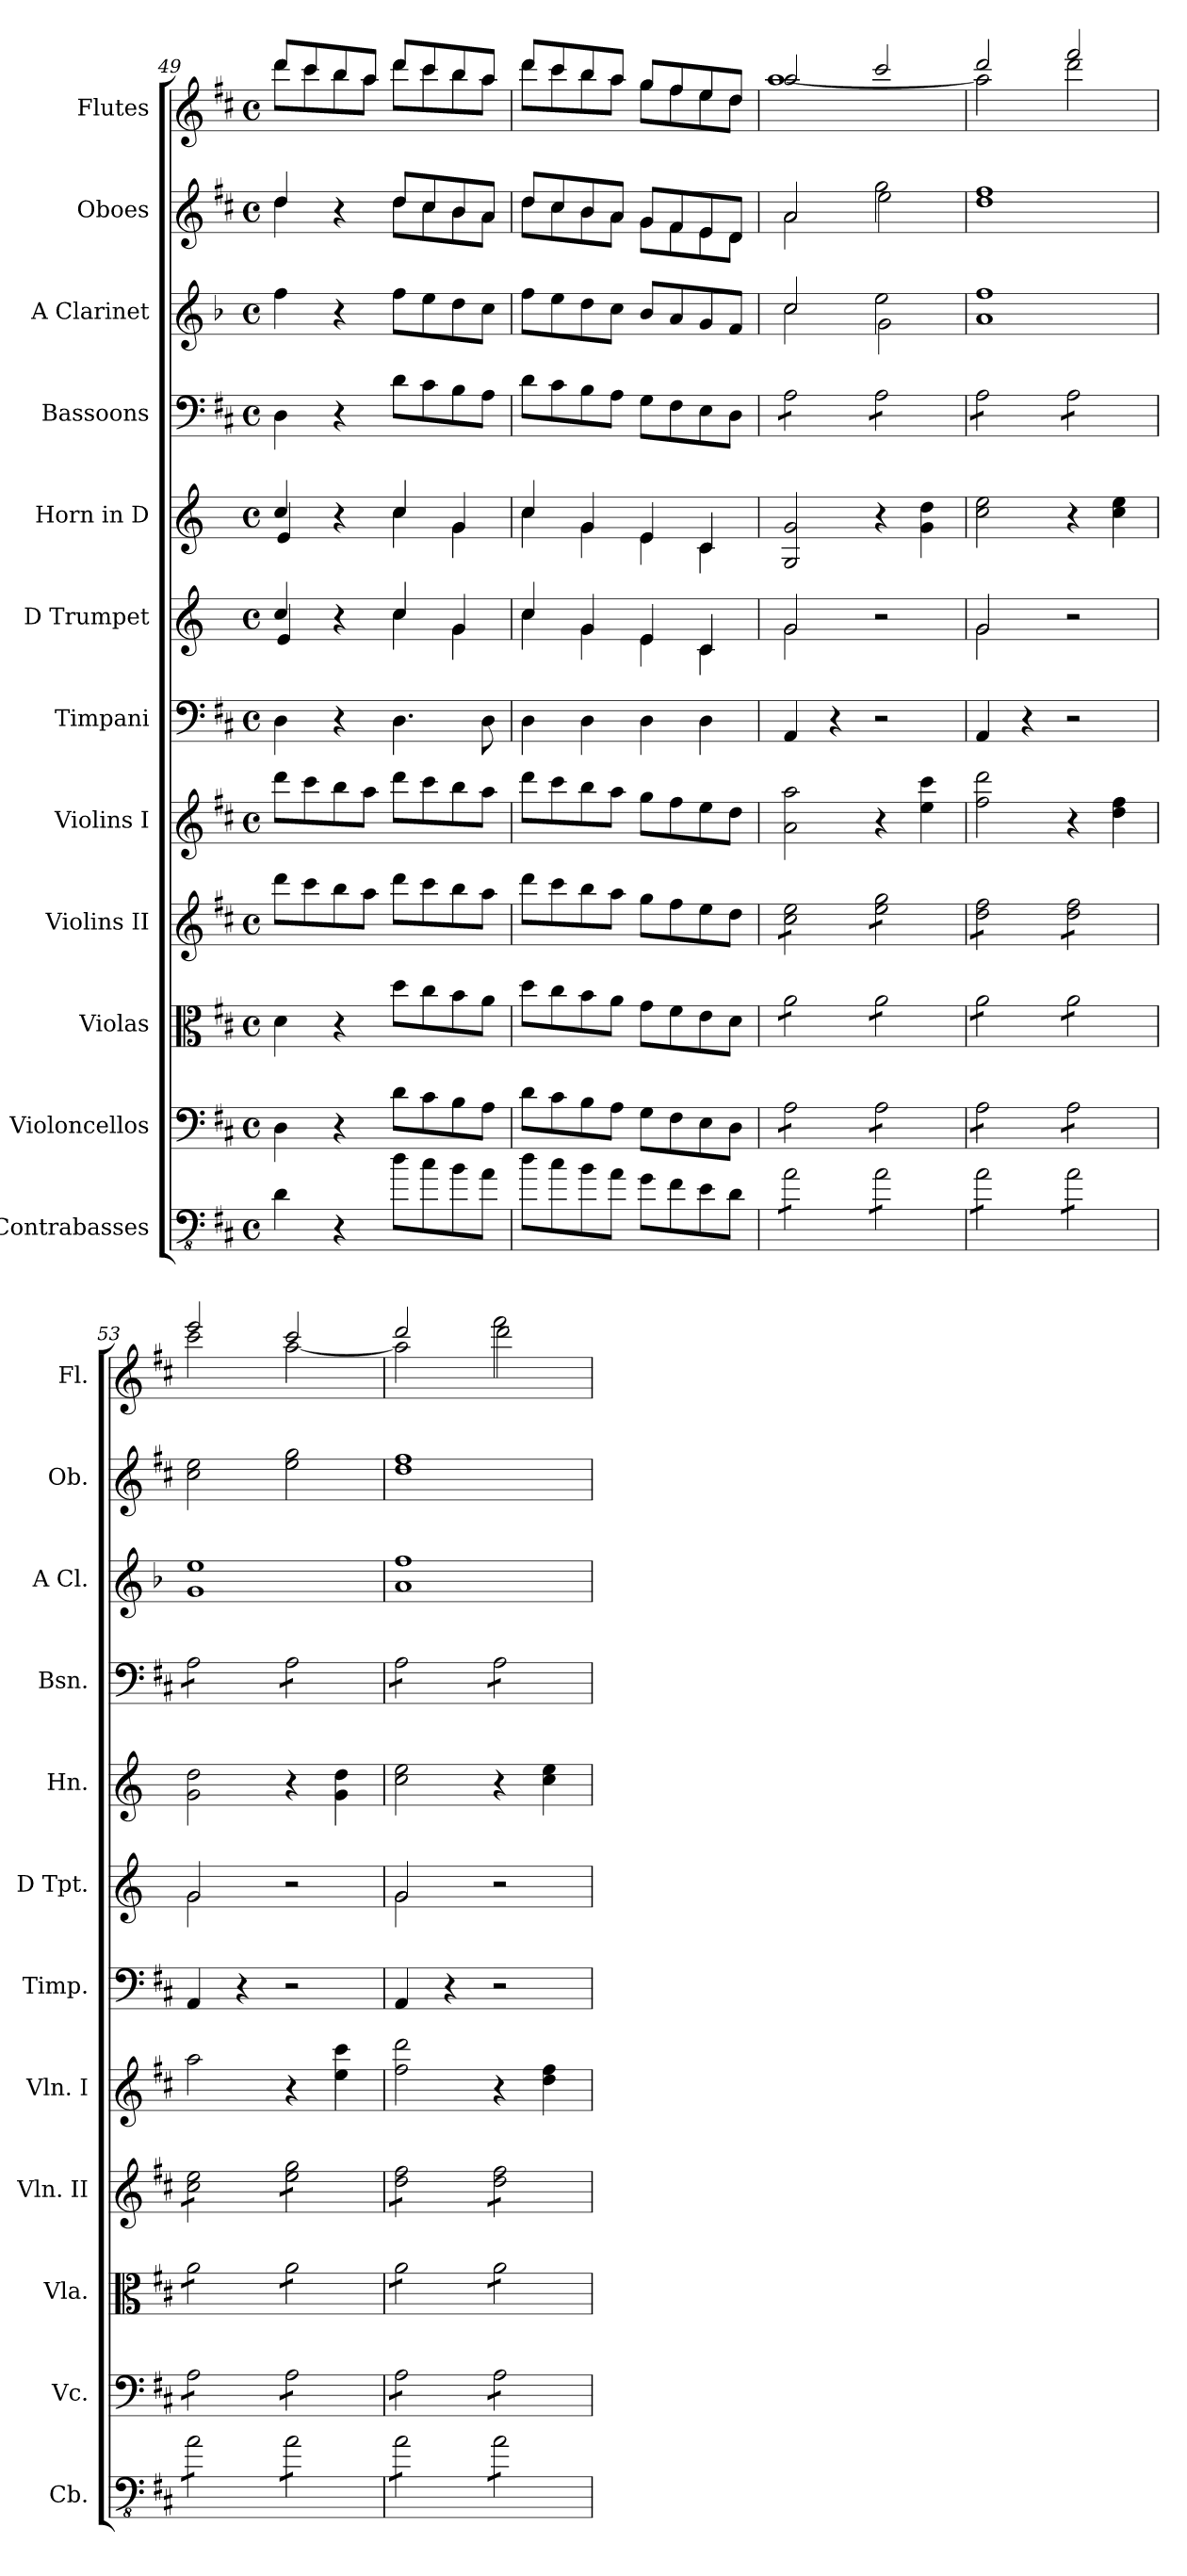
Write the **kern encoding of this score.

**kern	**kern	**kern	**kern	**kern	**kern	**kern	**kern	**kern	**kern	**kern	**kern
*part12	*part11	*part10	*part9	*part8	*part7	*part6	*part5	*part4	*part3	*part2	*part1
*staff12	*staff11	*staff10	*staff9	*staff8	*staff7	*staff6	*staff5	*staff4	*staff3	*staff2	*staff1
*I"Contrabasses	*I"Violoncellos	*I"Violas	*I"Violins II	*I"Violins I	*I"Timpani	*I"D Trumpet	*I"Horn in D	*I"Bassoons	*I"A Clarinet	*I"Oboes	*I"Flutes
*I'Cb.	*I'Vc.	*I'Vla.	*I'Vln. II	*I'Vln. I	*I'Timp.	*I'D Tpt.	*I'Hn.	*I'Bsn.	*I'A Cl.	*I'Ob.	*I'Fl.
*clefFv4	*clefF4	*clefC3	*clefG2	*clefG2	*clefF4	*clefG2	*clefG2	*clefF4	*clefG2	*clefG2	*clefG2
*ITrd7c12	*	*	*	*	*	*ITrd-1c-2	*ITrd6c10	*	*ITrd2c3	*	*
*k[f#c#]	*k[f#c#]	*k[f#c#]	*k[f#c#]	*k[f#c#]	*k[f#c#]	*k[f#c#]	*k[f#c#]	*k[f#c#]	*k[f#c#]	*k[f#c#]	*k[f#c#]
*M4/4	*M4/4	*M4/4	*M4/4	*M4/4	*M4/4	*M4/4	*M4/4	*M4/4	*M4/4	*M4/4	*M4/4
*met(c)	*met(c)	*met(c)	*met(c)	*met(c)	*met(c)	*met(c)	*met(c)	*met(c)	*met(c)	*met(c)	*met(c)
=49	=49	=49	=49	=49	=49	=49	=49	=49	=49	=49	=49
*	*	*	*	*	*	*^	*^	*	*	*^	*^
4DD\	4D\	4d\	8ddd\L	8ddd\L	4D\	4dd/	4f#/	4d/	4F#/	4D\	4dd\	4dd/	4dd\	8ddd/L	8ddd\L
.	.	.	8ccc#\	8ccc#\	.	.	.	.	.	.	.	.	.	8ccc#/	8ccc#\
4r	4r	4r	8bb\	8bb\	4r	4r	4rffyy	4r	4rffyy	4r	4r	4r	4rffyy	8bb/	8bb\
.	.	.	8aa\J	8aa\J	.	.	.	.	.	.	.	.	.	8aa/J	8aa\J
8D\L	8d\L	8dd\L	8ddd\L	8ddd\L	4.D\	4dd/	4dd\	4d/	4d\	8d\L	8dd\L	8dd/L	8dd\L	8ddd/L	8ddd\L
8C#\	8c#\	8cc#\	8ccc#\	8ccc#\	.	.	.	.	.	8c#\	8cc#\	8cc#/	8cc#\	8ccc#/	8ccc#\
8BB\	8B\	8b\	8bb\	8bb\	.	4a/	4a\	4A/	4A\	8B\	8b\	8b/	8b\	8bb/	8bb\
8AA\J	8A\J	8a\J	8aa\J	8aa\J	8D\	.	.	.	.	8A\J	8a\J	8a/J	8a\J	8aa/J	8aa\J
=50	=50	=50	=50	=50	=50	=50	=50	=50	=50	=50	=50	=50	=50	=50	=50
8D\L	8d\L	8dd\L	8ddd\L	8ddd\L	4D\	4dd/	4dd\	4d/	4d\	8d\L	8dd\L	8dd/L	8dd\L	8ddd/L	8ddd\L
8C#\	8c#\	8cc#\	8ccc#\	8ccc#\	.	.	.	.	.	8c#\	8cc#\	8cc#/	8cc#\	8ccc#/	8ccc#\
8BB\	8B\	8b\	8bb\	8bb\	4D\	4a/	4a\	4A/	4A\	8B\	8b\	8b/	8b\	8bb/	8bb\
8AA\J	8A\J	8a\J	8aa\J	8aa\J	.	.	.	.	.	8A\J	8a\J	8a/J	8a\J	8aa/J	8aa\J
8GG\L	8G\L	8g\L	8gg\L	8gg\L	4D\	4f#/	4f#\	4F#/	4F#\	8G\L	8g/L	8g/L	8g\L	8gg/L	8gg\L
8FF#\	8F#\	8f#\	8ff#\	8ff#\	.	.	.	.	.	8F#\	8f#/	8f#/	8f#\	8ff#/	8ff#\
8EE\	8E\	8e\	8ee\	8ee\	4D\	4d/	4d\	4D/	4D\	8E\	8e/	8e/	8e\	8ee/	8ee\
8DD\J	8D\J	8d\J	8dd\J	8dd\J	.	.	.	.	.	8D\J	8d/J	8d/J	8d\J	8dd/J	8dd\J
*	*	*	*	*	*	*	*	*v	*v	*	*	*	*	*	*
=51	=51	=51	=51	=51	=51	=51	=51	=51	=51	=51	=51	=51	=51	=51
*	*	*	*	*	*	*	*	*	*	*^	*	*	*	*
*tremolo	*	*	*	*	*	*	*	*	*	*	*	*	*	*	*
*	*tremolo	*	*	*	*	*	*	*	*	*	*	*	*	*	*
*	*	*tremolo	*	*	*	*	*	*	*	*	*	*	*	*	*
*	*	*	*tremolo	*	*	*	*	*	*	*	*	*	*	*	*
*	*	*	*	*	*	*	*	*	*tremolo	*	*	*	*	*	*
8AA\L	8A\L	8a\L	8cc#\ 8ee\L	2a\ 2aa\	4AA/	2a/	2a\	2AA/ 2A/	8A\L	2a/	2a\	2a/	2a\	2aa/	[1aa
8AA\	8A\	8a\	8cc#\ 8ee\	.	.	.	.	.	8A\	.	.	.	.	.	.
8AA\	8A\	8a\	8cc#\ 8ee\	.	4r	.	.	.	8A\	.	.	.	.	.	.
8AA\J	8A\J	8a\J	8cc#\ 8ee\J	.	.	.	.	.	8A\J	.	.	.	.	.	.
8AA\L	8A\L	8a\L	8ee\ 8gg\L	4r	2r	2r	2rffyy	4r	8A\L	2cc#\	2e\	2gg\	2ee\	2ccc#/	.
8AA\	8A\	8a\	8ee\ 8gg\	.	.	.	.	.	8A\	.	.	.	.	.	.
8AA\	8A\	8a\	8ee\ 8gg\	4ee\ 4ccc#\	.	.	.	4A\ 4e\	8A\	.	.	.	.	.	.
8AA\J	8A\J	8a\J	8ee\ 8gg\J	.	.	.	.	.	8A\J	.	.	.	.	.	.
*	*	*	*	*	*	*	*	*	*	*v	*v	*	*	*	*
*	*	*	*	*	*	*	*	*	*	*	*v	*v	*	*
=52	=52	=52	=52	=52	=52	=52	=52	=52	=52	=52	=52	=52	=52
8AA\L	8A\L	8a\L	8dd\ 8ff#\L	2ff#\ 2ddd\	4AA/	2a/	2a\	2d\ 2f#\	8A\L	1f# 1dd	1dd 1ff#	2ddd/	2aa\]
8AA\	8A\	8a\	8dd\ 8ff#\	.	.	.	.	.	8A\	.	.	.	.
8AA\	8A\	8a\	8dd\ 8ff#\	.	4r	.	.	.	8A\	.	.	.	.
8AA\J	8A\J	8a\J	8dd\ 8ff#\J	.	.	.	.	.	8A\J	.	.	.	.
8AA\L	8A\L	8a\L	8dd\ 8ff#\L	4r	2r	2r	2rffyy	4r	8A\L	.	.	2fff#/	2ddd\
8AA\	8A\	8a\	8dd\ 8ff#\	.	.	.	.	.	8A\	.	.	.	.
8AA\	8A\	8a\	8dd\ 8ff#\	4dd\ 4ff#\	.	.	.	4d\ 4f#\	8A\	.	.	.	.
8AA\J	8A\J	8a\J	8dd\ 8ff#\J	.	.	.	.	.	8A\J	.	.	.	.
!!LO:PB:g=z	!!
=53	=53	=53	=53	=53	=53	=53	=53	=53	=53	=53	=53	=53	=53
8AA\L	8A\L	8a\L	8cc#\ 8ee\L	2aa\	4AA/	2a/	2a\	2A\ 2e\	8A\L	1e 1cc#	2cc#\ 2ee\	2eee/	2ccc#\
8AA\	8A\	8a\	8cc#\ 8ee\	.	.	.	.	.	8A\	.	.	.	.
8AA\	8A\	8a\	8cc#\ 8ee\	.	4r	.	.	.	8A\	.	.	.	.
8AA\J	8A\J	8a\J	8cc#\ 8ee\J	.	.	.	.	.	8A\J	.	.	.	.
8AA\L	8A\L	8a\L	8ee\ 8gg\L	4r	2r	2r	2rffyy	4r	8A\L	.	2ee\ 2gg\	2ccc#/	[2aa\
8AA\	8A\	8a\	8ee\ 8gg\	.	.	.	.	.	8A\	.	.	.	.
8AA\	8A\	8a\	8ee\ 8gg\	4ee\ 4ccc#\	.	.	.	4A\ 4e\	8A\	.	.	.	.
8AA\J	8A\J	8a\J	8ee\ 8gg\J	.	.	.	.	.	8A\J	.	.	.	.
=54	=54	=54	=54	=54	=54	=54	=54	=54	=54	=54	=54	=54	=54
8AA\L	8A\L	8a\L	8dd\ 8ff#\L	2ff#\ 2ddd\	4AA/	2a/	2a\	2d\ 2f#\	8A\L	1f# 1dd	1dd 1ff#	2ddd/	2aa\]
8AA\	8A\	8a\	8dd\ 8ff#\	.	.	.	.	.	8A\	.	.	.	.
8AA\	8A\	8a\	8dd\ 8ff#\	.	4r	.	.	.	8A\	.	.	.	.
8AA\J	8A\J	8a\J	8dd\ 8ff#\J	.	.	.	.	.	8A\J	.	.	.	.
8AA\L	8A\L	8a\L	8dd\ 8ff#\L	4r	2r	2r	2rffyy	4r	8A\L	.	.	2fff#\	2ddd\
8AA\	8A\	8a\	8dd\ 8ff#\	.	.	.	.	.	8A\	.	.	.	.
8AA\	8A\	8a\	8dd\ 8ff#\	4dd\ 4ff#\	.	.	.	4d\ 4f#\	8A\	.	.	.	.
8AA\J	8A\J	8a\J	8dd\ 8ff#\J	.	.	.	.	.	8A\J	.	.	.	.
*	*	*	*	*	*	*	*	*	*Xtremolo	*	*	*	*
*	*	*	*Xtremolo	*	*	*	*	*	*	*	*	*	*
*	*	*Xtremolo	*	*	*	*	*	*	*	*	*	*	*
*	*Xtremolo	*	*	*	*	*	*	*	*	*	*	*	*
*Xtremolo	*	*	*	*	*	*	*	*	*	*	*	*	*
*	*	*	*	*	*	*v	*v	*	*	*	*	*v	*v
=	=	=	=	=	=	=	=	=	=	=	=
*-	*-	*-	*-	*-	*-	*-	*-	*-	*-	*-	*-
